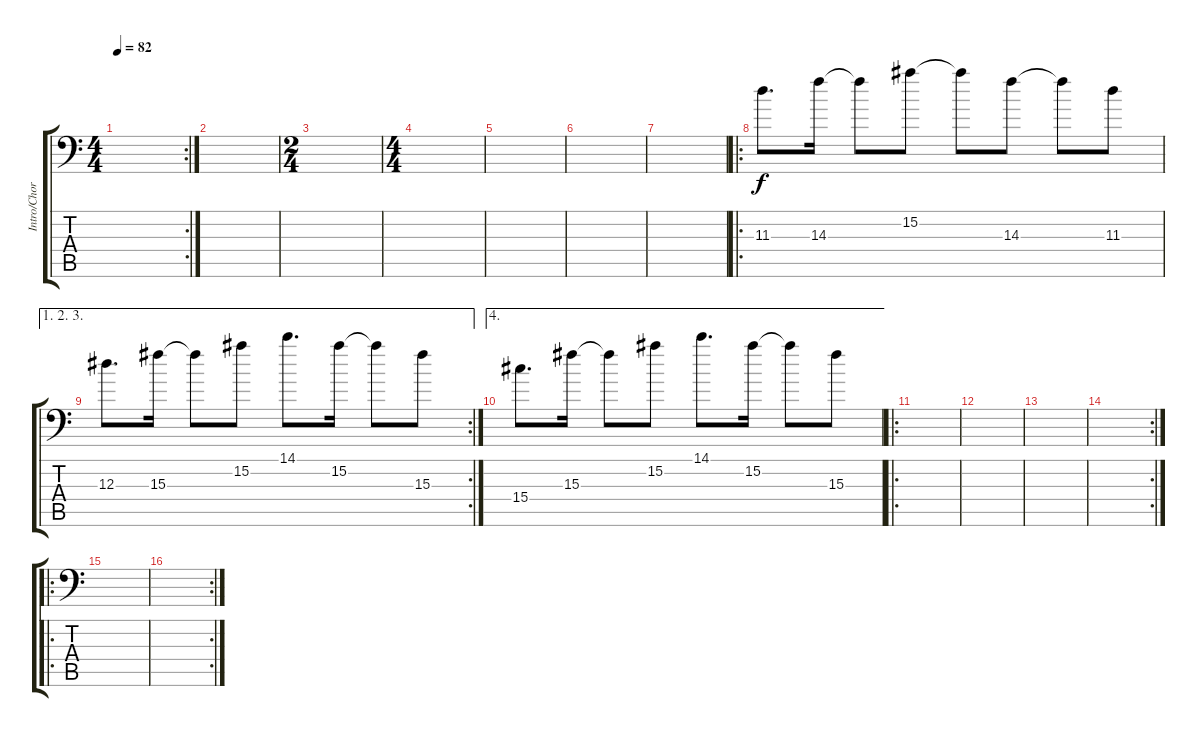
\track ("Intro/Chorus Harmony" "Intro/Chor") {instrument distortionguitar}
\staff {score tabs}
\tuning (Bb3 G3 Eb3 Bb2 F2 Bb1) {hide}
\rc 2
\ts (4 4)
\tempo 82
\clef f4
\ks c
|
|
\ts (2 4)
|
\ts (4 4)
|
|
|
|
\ro
11.3.8{d} 14.3.16 14.3{t}.8 15.2.8 15.2{t}.8 14.3.8 14.3{t}.8 11.3.8 |
\ae (1 2 3)
\rc 2
12.3.8{d} 15.3.16 15.3{t}.8 15.2.8 14.1.8{d} 15.2.16 15.2{t}.8 15.3.8 |
\ae 4
15.4.8{d} 15.3.16 15.3{t}.8 15.2.8 14.1.8{d} 15.2.16 15.2{t}.8 15.3.8 |
\ro
|
|
|
\rc 2
|
\ro
|
\rc 2
